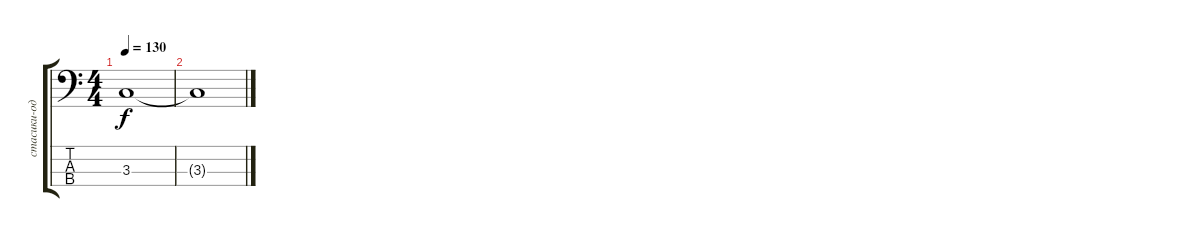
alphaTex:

\track ("стасики-однонотят" "стасики-од") {instrument acousticbass}
\staff {score tabs}
\tuning (G2 D2 A1 E1) {hide}
\ts (4 4)
\tempo 130
\clef f4
\ks c
3.3.1{dy f} |
3.3{t}.1
